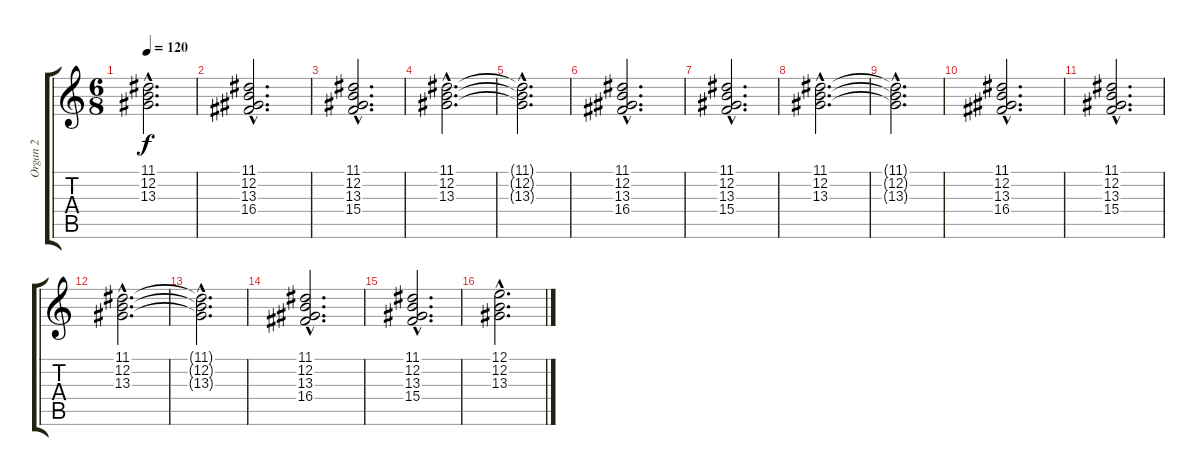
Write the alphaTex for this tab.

\track ("Organ 2" "Organ 2") {instrument percussiveorgan}
\staff {score tabs}
\tuning (E4 B3 G3 D3 A2 E2) {hide}
\ts (6 8)
\tempo 120
\clef g2
\ks c
(11.1{hac t} 12.2{hac t} 13.3{hac t}).2{d dy f} |
(11.1{hac} 12.2{hac} 13.3{hac} 16.4{hac}).2{d} |
(11.1{hac} 12.2{hac} 13.3{hac} 15.4{hac}).2{d} |
(11.1{hac} 12.2{hac} 13.3{hac}).2{d} |
(11.1{hac t} 12.2{hac t} 13.3{hac t}).2{d} |
(11.1{hac} 12.2{hac} 13.3{hac} 16.4{hac}).2{d} |
(11.1{hac} 12.2{hac} 13.3{hac} 15.4{hac}).2{d} |
(11.1{hac} 12.2{hac} 13.3{hac}).2{d} |
(11.1{hac t} 12.2{hac t} 13.3{hac t}).2{d} |
(11.1{hac} 12.2{hac} 13.3{hac} 16.4{hac}).2{d} |
(11.1{hac} 12.2{hac} 13.3{hac} 15.4{hac}).2{d} |
(11.1{hac} 12.2{hac} 13.3{hac}).2{d} |
(11.1{hac t} 12.2{hac t} 13.3{hac t}).2{d} |
(11.1{hac} 12.2{hac} 13.3{hac} 16.4{hac}).2{d} |
(11.1{hac} 12.2{hac} 13.3{hac} 15.4{hac}).2{d} |
(12.1{hac} 12.2{hac} 13.3{hac}).2{d}
